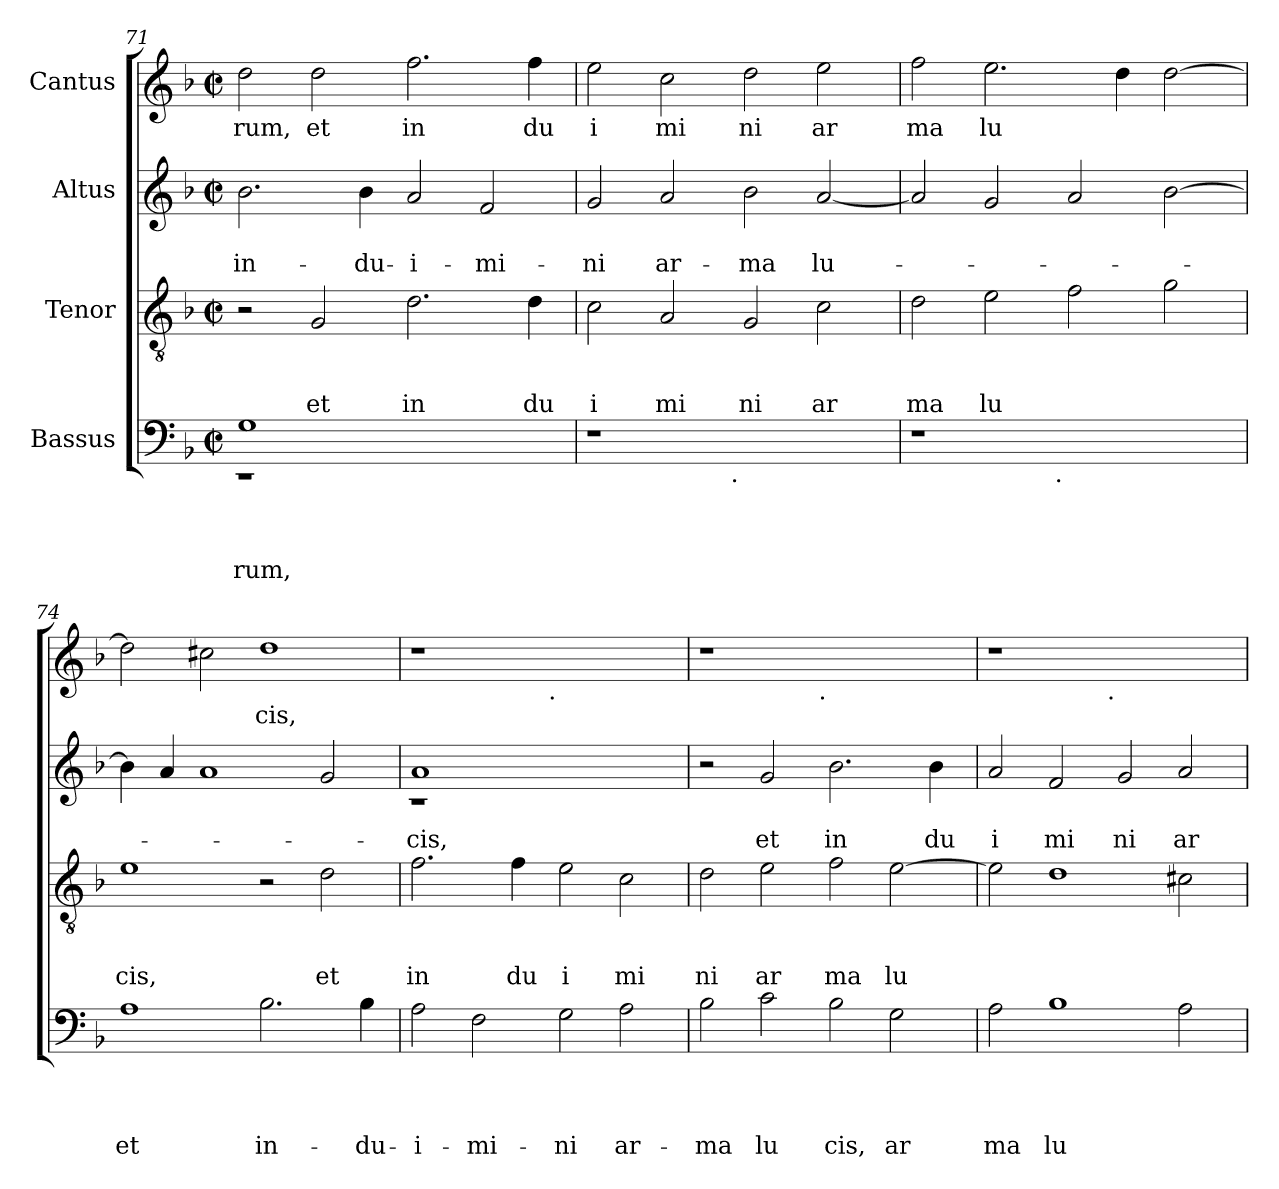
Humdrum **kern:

**kern	**text	**text	**text	**text	**kern	**text	**text	**text	**kern	**text	**text	**kern	**text
*part4	*part4	*part4	*part4	*part4	*part3	*part3	*part3	*part3	*part2	*part2	*part2	*part1	*part1
*staff4	*staff4	*staff4	*staff4	*staff4	*staff3	*staff3	*staff3	*staff3	*staff2	*staff2	*staff2	*staff1	*staff1
*I"Bassus	*	*	*	*	*I"Tenor	*	*	*	*I"Altus	*	*	*I"Cantus	*
*clefF4	*	*	*	*	*clefGv2	*	*	*	*clefG2	*	*	*clefG2	*
*k[b-]	*	*	*	*	*k[b-]	*	*	*	*k[b-]	*	*	*k[b-]	*
*F:	*	*	*	*	*F:	*	*	*	*F:	*	*	*F:	*
*M2/2	*	*	*	*	*M2/2	*	*	*	*M2/2	*	*	*M2/2	*
*met(c|)	*	*	*	*	*met(c|)	*	*	*	*met(c|)	*	*	*met(c|)	*
=71	=71	=71	=71	=71	=71	=71	=71	=71	=71	=71	=71	=71	=71
*^	*	*	*	*	*	*	*	*	*	*	*	*	*
!	!LO:N:vis=1	!	!	!	!LO:LY:b	!	!	!	!	!	!	!LO:LY:b	!	!LO:LY:b
1G	0rEE	.	.	.	-rum,	2r	.	.	.	2.b-\	.	in-	2dd\	rum,
!	!	!	!	!	!	!	!	!	!LO:LY:b	!	!	!	!	!LO:LY:b
.	.	.	.	.	.	2G/	.	.	et	.	.	.	2dd\	et
!	!	!	!	!	!	!	!	!	!	!	!	!LO:LY:b	!	!
.	.	.	.	.	.	.	.	.	.	4b-\	.	-du-	.	.
!	!	!	!	!	!	!	!	!	!LO:LY:b	!	!	!LO:LY:b	!	!LO:LY:b
1ryy	.	.	.	.	.	2.d\	.	.	in	2a/	.	-i-	2.ff\	in
!	!	!	!	!	!	!	!	!	!	!	!	!LO:LY:b	!	!
.	.	.	.	.	.	.	.	.	.	2f/	.	-mi-	.	.
!	!	!	!	!	!	!	!	!	!LO:LY:b	!	!	!	!	!LO:LY:b
.	.	.	.	.	.	4d\	.	.	du	.	.	.	4ff\	du
=72	=72	=72	=72	=72	=72	=72	=72	=72	=72	=72	=72	=72	=72	=72
!	!	!	!	!	!	!	!	!	!LO:LY:b	!	!	!LO:LY:b	!	!LO:LY:b
1r	2ryy	.	.	.	.	2c\	.	.	i	2g/	.	-ni	2ee\	i
!	!	!	!	!	!	!	!	!	!LO:LY:b	!	!	!LO:LY:b	!	!LO:LY:b
.	4...ryy	.	.	.	.	2A/	.	.	mi	2a/	.	ar-	2cc\	mi
!	!LO:TX:b:t=.	!	!	!	!	!	!	!	!	!	!	!	!	!
.	1ryy	.	.	.	.	.	.	.	.	.	.	.	.	.
!	!	!	!	!	!	!	!	!	!LO:LY:b	!	!	!LO:LY:b	!	!LO:LY:b
1ryy	.	.	.	.	.	2G/	.	.	ni	2b-\	.	-ma	2dd\	ni
!	!	!	!	!	!	!	!	!	!LO:LY:b	!	!	!LO:LY:b	!	!LO:LY:b
.	.	.	.	.	.	2c\	.	.	ar	[<2a/	.	lu-	2ee\	ar
.	32ryy	.	.	.	.	.	.	.	.	.	.	.	.	.
=73	=73	=73	=73	=73	=73	=73	=73	=73	=73	=73	=73	=73	=73	=73
!	!	!	!	!	!	!	!	!	!LO:LY:b	!	!	!	!	!LO:LY:b
1r	2ryy	.	.	.	.	2d\	.	.	ma	2a/]	.	.	2ff\	ma
!	!	!	!	!	!	!	!	!	!LO:LY:b	!	!	!	!	!LO:LY:b
.	4...ryy	.	.	.	.	2e\	.	.	lu	2g/	.	.	2.ee\	lu
!	!LO:TX:b:t=.	!	!	!	!	!	!	!	!	!	!	!	!	!
.	1ryy	.	.	.	.	.	.	.	.	.	.	.	.	.
1ryy	.	.	.	.	.	2f\	.	.	.	2a/	.	.	.	.
.	.	.	.	.	.	.	.	.	.	.	.	.	4dd\	.
.	.	.	.	.	.	2g\	.	.	.	[>2b-\	.	.	[>2dd\	.
.	32ryy	.	.	.	.	.	.	.	.	.	.	.	.	.
=74	=74	=74	=74	=74	=74	=74	=74	=74	=74	=74	=74	=74	=74	=74
!	!	!	!	!	!LO:LY:b	!	!	!	!LO:LY:b	!	!	!	!	!
*v	*v	*	*	*	*	*	*	*	*	*	*	*	*	*
1A	.	.	.	et	1e	.	.	cis,	4b-\]	.	.	2dd\]	.
.	.	.	.	.	.	.	.	.	4a/	.	.	.	.
.	.	.	.	.	.	.	.	.	1a	.	.	2cc#\	.
!	!	!	!	!LO:LY:b	!	!	!	!	!	!	!	!	!LO:LY:b
2.B-\	.	.	.	in-	2r	.	.	.	.	.	.	1dd	cis,
!	!	!	!	!	!	!	!	!LO:LY:b	!	!	!	!	!
.	.	.	.	.	2d\	.	.	et	2g/	.	.	.	.
!	!	!	!	!LO:LY:b	!	!	!	!	!	!	!	!	!
4B-\	.	.	.	-du-	.	.	.	.	.	.	.	.	.
=75	=75	=75	=75	=75	=75	=75	=75	=75	=75	=75	=75	=75	=75
*	*	*	*	*	*	*	*	*	*^	*	*	*	*
!	!	!	!	!LO:LY:b	!	!	!	!LO:LY:b	!	!LO:N:vis=1	!	!LO:LY:b	!	!
*	*	*	*	*	*	*	*	*	*	*	*	*	*^	*
2A\	.	.	.	-i-	2.f\	.	.	in	1a	0rc	.	-cis,	1r	2ryy	.
!	!	!	!	!LO:LY:b	!	!	!	!	!	!	!	!	!	!	!
2F\	.	.	.	-mi-	.	.	.	.	.	.	.	.	.	4...ryy	.
!	!	!	!	!	!	!	!	!LO:LY:b	!	!	!	!	!	!	!
.	.	.	.	.	4f\	.	.	du	.	.	.	.	.	.	.
!	!	!	!	!	!	!	!	!	!	!	!	!	!	!LO:TX:b:t=.	!
.	.	.	.	.	.	.	.	.	.	.	.	.	.	1ryy	.
!	!	!	!	!LO:LY:b	!	!	!	!LO:LY:b	!	!	!	!	!	!	!
2G\	.	.	.	-ni	2e\	.	.	i	1ryy	.	.	.	1ryy	.	.
!	!	!	!	!LO:LY:b	!	!	!	!LO:LY:b	!	!	!	!	!	!	!
2A\	.	.	.	ar-	2c\	.	.	mi	.	.	.	.	.	.	.
.	.	.	.	.	.	.	.	.	.	.	.	.	.	32ryy	.
!!LO:PB:g=z	!!
=76	=76	=76	=76	=76	=76	=76	=76	=76	=76	=76	=76	=76	=76	=76	=76
!	!	!	!	!LO:LY:b	!	!	!	!LO:LY:b	!	!	!	!	!	!	!
*	*	*	*	*	*	*	*	*	*v	*v	*	*	*	*	*
2B-\	.	.	.	-ma	2d\	.	.	ni	2r	.	.	1r	2ryy	.
!	!	!	!	!LO:LY:b	!	!	!	!LO:LY:b	!	!	!LO:LY:b	!	!	!
2c\	.	.	.	lu	2e\	.	.	ar	2g/	.	et	.	4...ryy	.
!	!	!	!	!	!	!	!	!	!	!	!	!	!LO:TX:b:t=.	!
.	.	.	.	.	.	.	.	.	.	.	.	.	1ryy	.
!	!	!	!	!LO:LY:b	!	!	!	!LO:LY:b	!	!	!LO:LY:b	!	!	!
2B-\	.	.	.	cis,	2f\	.	.	ma	2.b-\	.	in	1ryy	.	.
!	!	!	!	!LO:LY:b	!	!	!	!LO:LY:b	!	!	!	!	!	!
2G\	.	.	.	ar	[>2e\	.	.	lu	.	.	.	.	.	.
!	!	!	!	!	!	!	!	!	!	!	!LO:LY:b	!	!	!
.	.	.	.	.	.	.	.	.	4b-\	.	du	.	.	.
.	.	.	.	.	.	.	.	.	.	.	.	.	32ryy	.
=77	=77	=77	=77	=77	=77	=77	=77	=77	=77	=77	=77	=77	=77	=77
!	!	!	!	!LO:LY:b	!	!	!	!	!	!	!LO:LY:b	!	!	!
2A\	.	.	.	ma	2e\]	.	.	.	2a/	.	i	1r	2ryy	.
!	!	!	!	!LO:LY:b	!	!	!	!	!	!	!LO:LY:b	!	!	!
1B-	.	.	.	lu	1d	.	.	.	2f/	.	mi	.	4...ryy	.
!	!	!	!	!	!	!	!	!	!	!	!	!	!LO:TX:b:t=.	!
.	.	.	.	.	.	.	.	.	.	.	.	.	1ryy	.
!	!	!	!	!	!	!	!	!	!	!	!LO:LY:b	!	!	!
.	.	.	.	.	.	.	.	.	2g/	.	ni	1ryy	.	.
!	!	!	!	!	!	!	!	!	!	!	!LO:LY:b	!	!	!
2A\	.	.	.	.	2c#\	.	.	.	2a/	.	ar	.	.	.
.	.	.	.	.	.	.	.	.	.	.	.	.	32ryy	.
*	*	*	*	*	*	*	*	*	*	*	*	*v	*v	*
=	=	=	=	=	=	=	=	=	=	=	=	=	=
*-	*-	*-	*-	*-	*-	*-	*-	*-	*-	*-	*-	*-	*-
